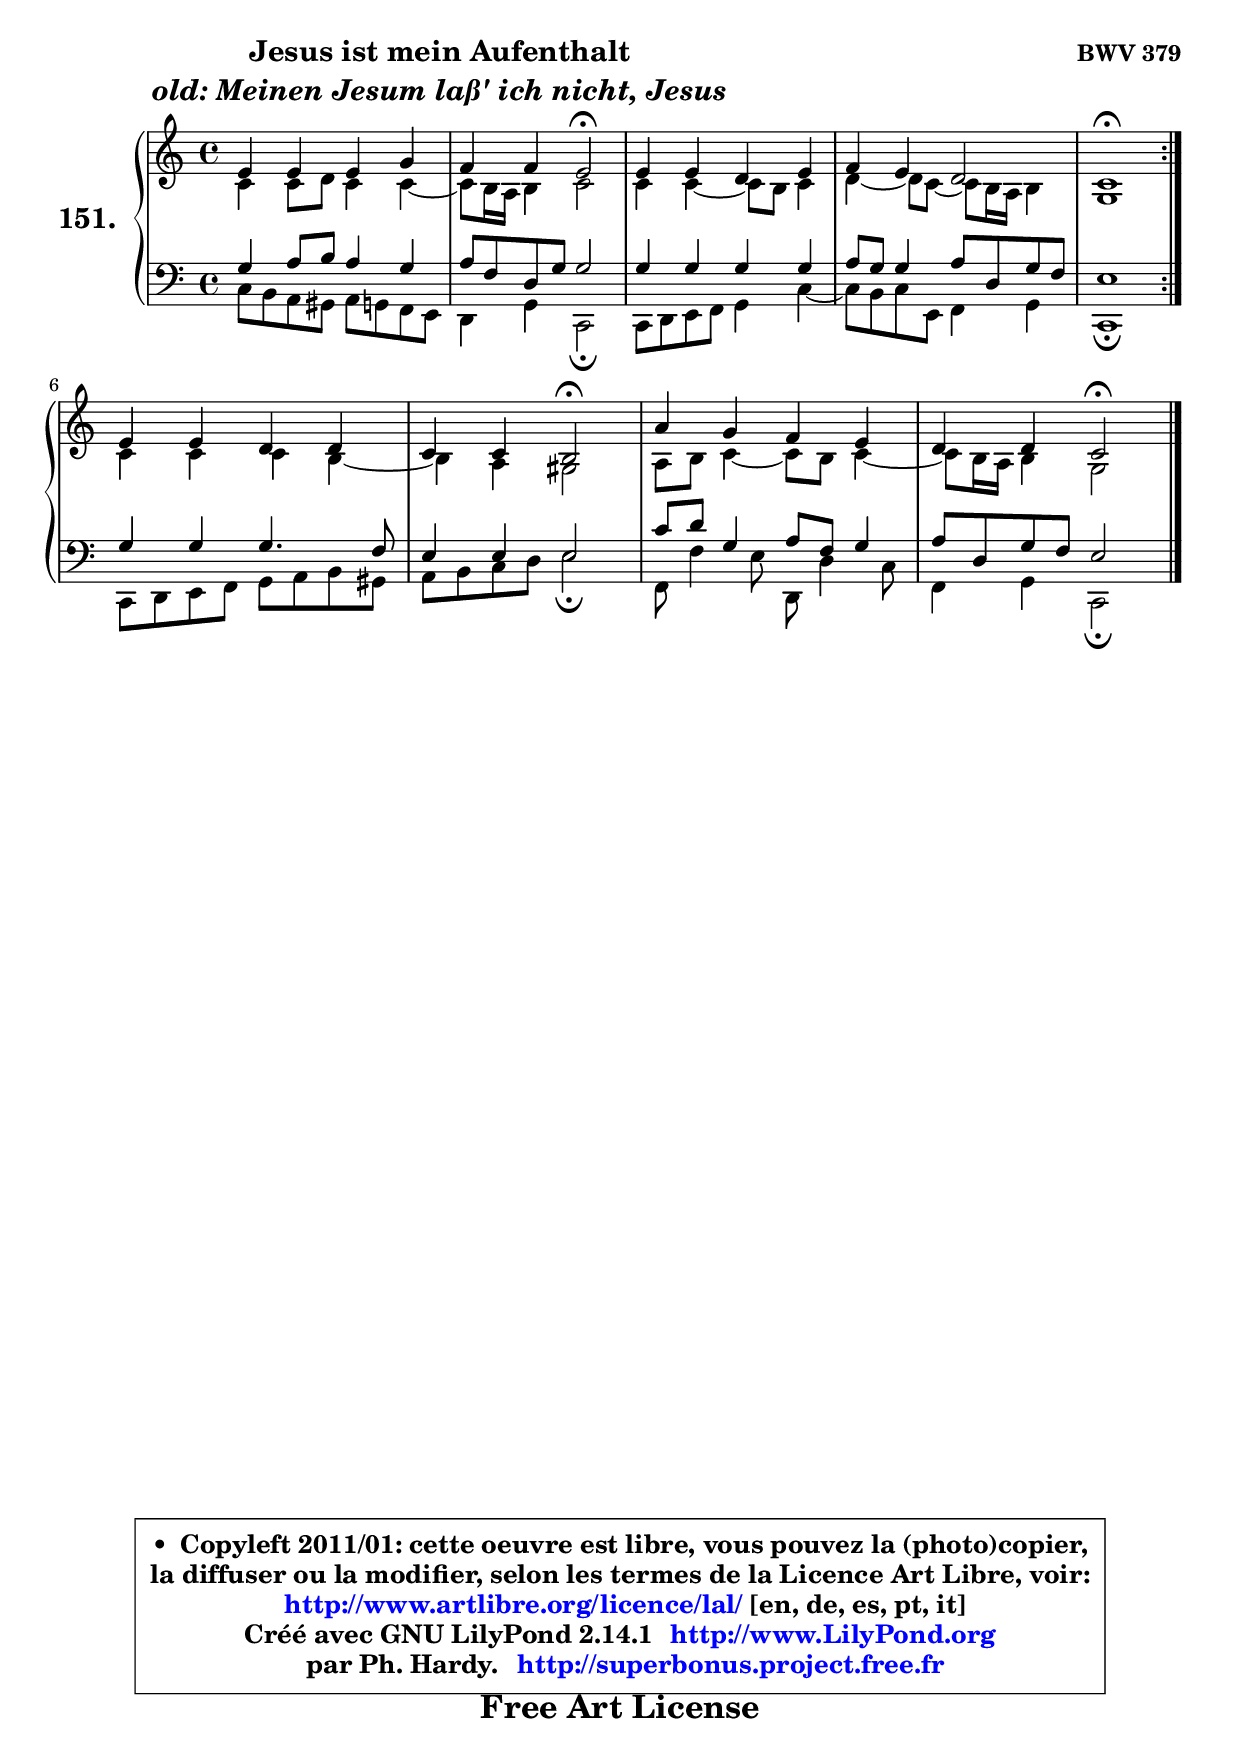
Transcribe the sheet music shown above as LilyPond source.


\version "2.14.1"

    \paper {
%	system-system-spacing #'padding = #0.1
%	score-system-spacing #'padding = #0.1
%	ragged-bottom = ##f
%	ragged-last-bottom = ##f
	}

    \header {
      opus = \markup { \bold "BWV 379" }
      piece = \markup { \hspace #9 \fontsize #2 \bold \column \center-align { \line { "Jesus ist mein Aufenthalt" }
                     \line { \italic "old: Meinen Jesum laß' ich nicht, Jesus" }
                 } }
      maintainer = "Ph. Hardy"
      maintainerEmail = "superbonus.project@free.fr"
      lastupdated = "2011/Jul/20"
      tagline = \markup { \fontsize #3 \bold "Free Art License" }
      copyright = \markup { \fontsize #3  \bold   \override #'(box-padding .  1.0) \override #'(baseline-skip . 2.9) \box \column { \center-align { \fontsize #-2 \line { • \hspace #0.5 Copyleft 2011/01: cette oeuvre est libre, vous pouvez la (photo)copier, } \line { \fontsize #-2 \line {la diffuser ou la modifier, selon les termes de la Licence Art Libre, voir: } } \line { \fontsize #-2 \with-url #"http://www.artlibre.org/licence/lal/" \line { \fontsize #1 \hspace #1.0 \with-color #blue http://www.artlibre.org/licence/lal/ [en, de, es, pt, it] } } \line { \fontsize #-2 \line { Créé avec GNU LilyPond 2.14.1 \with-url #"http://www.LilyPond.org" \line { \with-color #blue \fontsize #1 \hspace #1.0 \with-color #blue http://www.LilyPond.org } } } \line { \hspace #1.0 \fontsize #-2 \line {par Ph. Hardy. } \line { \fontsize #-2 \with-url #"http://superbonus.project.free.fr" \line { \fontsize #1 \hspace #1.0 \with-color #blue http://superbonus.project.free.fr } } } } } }

	  }

  guidemidi = {
	\repeat volta 2 {
        R1 |
        r2 \tempo 4 = 34 r2 \tempo 4 = 78 |
        R1 |
        R1 |
        \tempo 4 = 34 r1 \tempo 4 = 78 | } %fin du repeat
        R1 |
        r2 \tempo 4 = 34 r2 \tempo 4 = 78 |
        R1 |
        r2 \tempo 4 = 34 r2 |
	}

  upper = {
\displayLilyMusic \transpose g c {
	\time 4/4
	\key g \major
	\clef treble
	\voiceOne
	<< { 
	% SOPRANO
	\set Voice.midiInstrument = "acoustic grand"
	\relative c'' {
	\repeat volta 2 {
        b4 b b d |
        c4 c b2\fermata |
        b4 b a b |
        c4 b a2 |
        g1\fermata | } %fin du repeat
\break
        b4 b a a |
        g4 g fis2\fermata |
        e'4 d c b |
        a4 a g2\fermata |
        \bar "|."
	} % fin de relative
	}

	\context Voice="1" { \voiceTwo 
	% ALTO
	\set Voice.midiInstrument = "acoustic grand"
	\relative c'' {
	\repeat volta 2 {
        g4 g8 a g4 g4 ~ |
	g8 fis16 e fis4 g2 |
        g4 g ~ g8 fis g4 |
        a4 ~ a8 g8 ~ g fis16 e fis4 |
        d1 | } %fin du repeat
        g4 g g fis4 ~ |
	fis4 e4 dis2 |
        e8 fis g4 ~ g8 fis g4 ~ |
	g8 fis16 e fis4 d2 |
        \bar "|."
	} % fin de relative
	\oneVoice
	} >>
}
	}

    lower = {
\transpose g c {
	\time 4/4
	\key g \major
	\clef bass
	\voiceOne
	<< { 
	% TENOR
	\set Voice.midiInstrument = "acoustic grand"
	\relative c' {
	\repeat volta 2 {
        d4 e8 fis e4 d |
        e8 c a d d2 |
        d4 d d d |
        e8 d d4 e8 a, d c |
        b1 | } %fin du repeat
        d4 d d4. c8 |
        b4 b b2 |
        g'8 a8 d,4 e8 c8 d4 |
        e8 a, d c b2 |
        \bar "|."
	} % fin de relative
	}
	\context Voice="1" { \voiceTwo 
	% BASS
	\set Voice.midiInstrument = "acoustic grand"
	\relative c' {
	\repeat volta 2 {
        g8 fis e dis e d c b |
        a4 d g,2\fermata |
        g8 a b c d4 g ~ |
	g8 fis8 g b, c4 d |
        g,1\fermata | } %fin du repeat
        g8 a b c d e fis dis |
        e8 fis g a b2\fermata |
        c,8 c'4 b8 a,8 a'4 g8 |
        c,4 d g,2\fermata |
        \bar "|."
	} % fin de relative
	\oneVoice
	} >>
}
	}


    \score { 

	\new PianoStaff <<
	\set PianoStaff.instrumentName = \markup { \bold \huge "151." }
	\new Staff = "upper" \upper
	\new Staff = "lower" \lower
	>>

    \layout {
%	ragged-last = ##f
	   }

         } % fin de score

  \score {
    \unfoldRepeats { << \guidemidi \upper \lower >> }
    \midi {
    \context {
     \Staff
      \remove "Staff_performer"
               }

     \context {
      \Voice
       \consists "Staff_performer"
                }

     \context { 
      \Score
      tempoWholesPerMinute = #(ly:make-moment 78 4)
		}
	    }
	}


